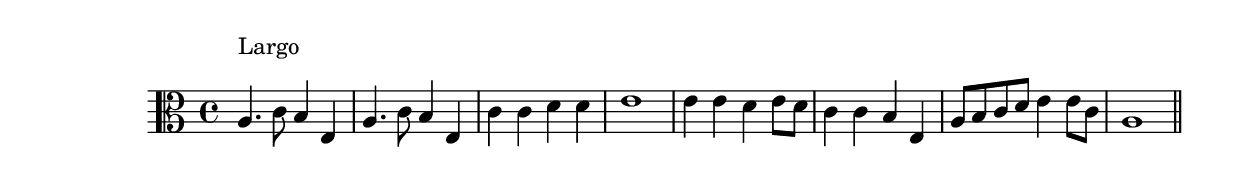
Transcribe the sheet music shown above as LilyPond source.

\version "2.14.0"
%{\header {
  title = "lullabye (Russia)"
  composer = "anonymous"
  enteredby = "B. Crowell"
}%}
\score{{\key a \minor
\time 4/4
%{\tempo 4=70
%}\clef C
\transpose es a{\relative es {
  es4.^\markup{\column { "Largo" " " }} ges8 f4 bes, | es4. ges8 f4 bes, | ges'4 ges as as | bes1 |
  bes4 bes as bes8 as | ges4 ges f bes, | es8 f ges as bes4 bes8 ges | es1
  \bar "||"
}}

}}